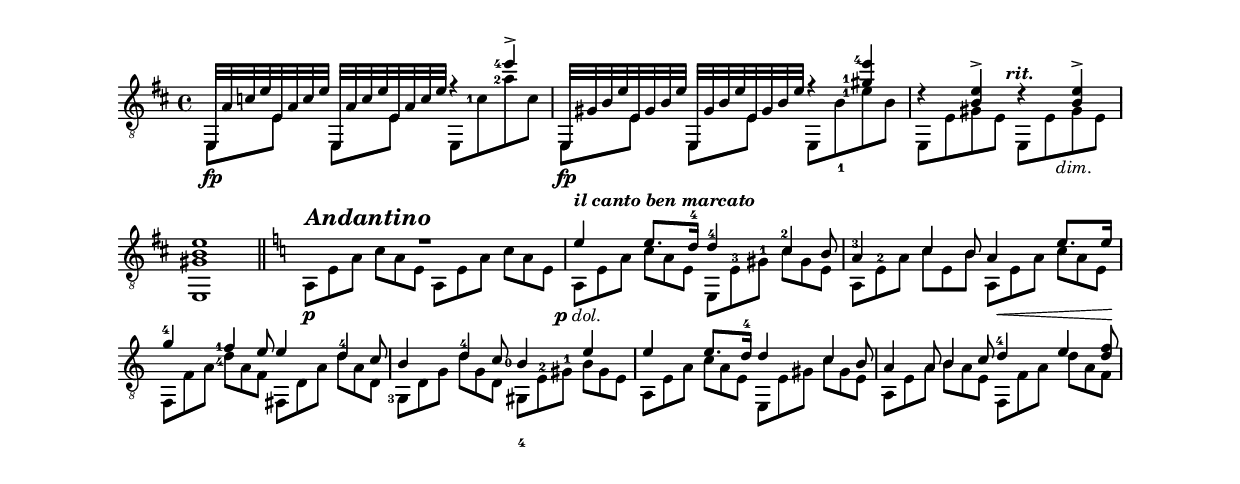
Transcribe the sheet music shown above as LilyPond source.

% Do not edit this file; it is automatically
% generated from Documentation/snippets/new
% This file is in the public domain.
%% Note: this file works from version 2.13.29
% INSPIRATIONAL HEADER FOR LILYPOND DOCUMENTATION fretted-strings %
% Passage from Johann Kaspar Mertz "Opern Revue, Op. 8, no. 17"   %
% on melodies from Bellini's "Norma"                              %
%*****************************************************************%

\version "2.13.31"

#(set-global-staff-size 15)
\paper {
  line-width = 17\cm
  indent = 0\cm
}

\header {
  lsrtags = "headwords"
  texidoc = ""
  doctitle = "headword"
} % begin verbatim



\layout {
  \context {
    \Score
    \remove "Bar_number_engraver"
    \override PaperColumn #'keep-inside-line = ##t
    \override NonMusicalPaperColumn #'keep-inside-line = ##t
  }
}

%%%% shortcuts
% fingering orientations
sfol = \set fingeringOrientations = #'(left)
sfor = \set fingeringOrientations = #'(right)
sfod = \set fingeringOrientations = #'(down)
sfou = \set fingeringOrientations = #'(up)

% string number orientations
ssnol = \set stringNumberOrientations = #'(left)  %(down right up)
ssnou = \set stringNumberOrientations = #'(up)
ssnod = \set stringNumberOrientations = #'(down)
ssnor = \set stringNumberOrientations = #'(right)

% define fingering offset
FO = #(define-music-function (parser location offsetX offsetY) (number? number?)
#{
  \once \override Voice.Fingering #'extra-offset = #(cons $offsetX $offsetY)
#})

% markups
rit = \markup \center-align { \bold { \italic { " rit." } } }
dimin = \markup \center-align { \italic { " dim." } }
andantino = \markup \left-align { \italic { \bold { \fontsize #2.5 { "Andantino" } } } }
benmarcato = \markup { \italic { \bold { "il canto ben marcato" } } }
pdolce = #(make-dynamic-script (markup #:line (#:dynamic "p" #:normal-text #:italic "dol.")))

%%% THE MUSIC %%%

melody = \relative c {
  \clef "treble_8"
  \key d \major
  \time 4/4
  \voiceOne
  \sfol
  e,32 a' c e
  e, a c e
  e,, a' c e
  e, a c e
  f4\rest <e'-4>4-> | % m. 1

  e,,,32 gis' b e
  e, gis b e
  e,, gis' b e
  e, gis b e
  f4\rest \FO #'0.4 #'0.5 <gis-1 e'-4>4 | % m. 2

  d4\rest <b e>-> d4\rest^\rit <b e>4-> | % m. 3
  <gis b e>1 | % m. 4

  \bar "||"
  \key a \minor
  R1 % m. 5

  e'4^\benmarcato e8. d16-4
  d4-4 \times 2/3 { \sfou \FO #'-0.3 #'0.6 <c-2>4 b8 } | % end of m. 6

  \FO #'-0.3 #'0.3
  <a-3>4 \times 2/3 { c4 b8 } a4 e'8. e16 | % m. 7

  \FO #'-0.3 #'0.3
  <g-4>4 \times 2/3 { \sfol \FO #'0.3 #'0.0 <f-1>4 e8 } e4  % beg of m. 8
  \times 2/3 { \sfou <d-4>4 c8 } | % end of m. 8

  b4 \times 2/3 { d4-4 c8 } \sfou \FO #'-1.7 #'-1.5 <b-0>4 e | % end of m. 9

  e4 e8. d16-4 d4 \times 2/3 { c4 b8 } | % m. 10

  \times 2/3 { a4 a8 b4 c8 } % beg of m. 11
  \sfou \FO #'-0.3 #'0.3
  <d-4>4^\< \times 2/3 { e4 <d f>8\! } | % end of m. 11
}

bass = \relative c {
  \key d \major
  \time 4/4
  \voiceTwo

  e,8\fp[ e'] e,[ e'] e, \sfol <c''-1> <a'-2> c, | % m. 1

  e,,8\fp[ e'] e,[ e'] e, \sfod \FO #'0.2 #'-0.2 <b''-1>  % beg m. 2
  \sfol \FO #'0.3 #'0.0 <e-1> b | % end m. 2

  e,,8 e' gis e e, e' gis_\dimin e | % m. 3

  e,1 | % m. 4

  %% new section starts here in A minor
  \set Score.beamExceptions = #'()
  \once \override TextScript #'staff-padding = #1.7
  \times 2/3 { a8\p^\andantino e' a c a e a, e' a c a e } | % m. 5

  \times 2/3 { a,8\pdolce e' a c a e } % beg m. 6
  \times 2/3 { e,8 \sfou <e'-3> <gis-1> c gis e } | % end m. 6

  \times 2/3 { a,8 <e'-2> a c e, b' a, e' a c a e } | % m. 7

  \times 2/3 { f,8 f' a \sfol \FO #'0.3 #'-0.5 <d-4> a f fis, d' a' d a d, } | % m. 8

  \times 2/3 { <g,-3>8 d' g d' g, d % beg m. 9
    \sfod \FO #'0.0 #'-2.0 <gis,-4> \sfou <e'-2> <gis-1> b gis e } | % end m. 9

  \times 2/3 { a,8 e' a c a e e, e' gis c gis e } | % m. 10

  \times 2/3 { a,8 e' a b a e f, f' a d a f } | % m. 11
}

\score {
  \new Staff = "guitar" <<
    \context Voice = "upper" { \melody }
    \context Voice = "lower" { \bass }
  >>
  \layout {
    \context {
      \Score
      \override Fingering #'staff-padding = #'()
      \override TupletNumber #'stencil = ##f
      \override TupletBracket #'bracket-visibility = ##f
    }
  }
  \midi { }
}
